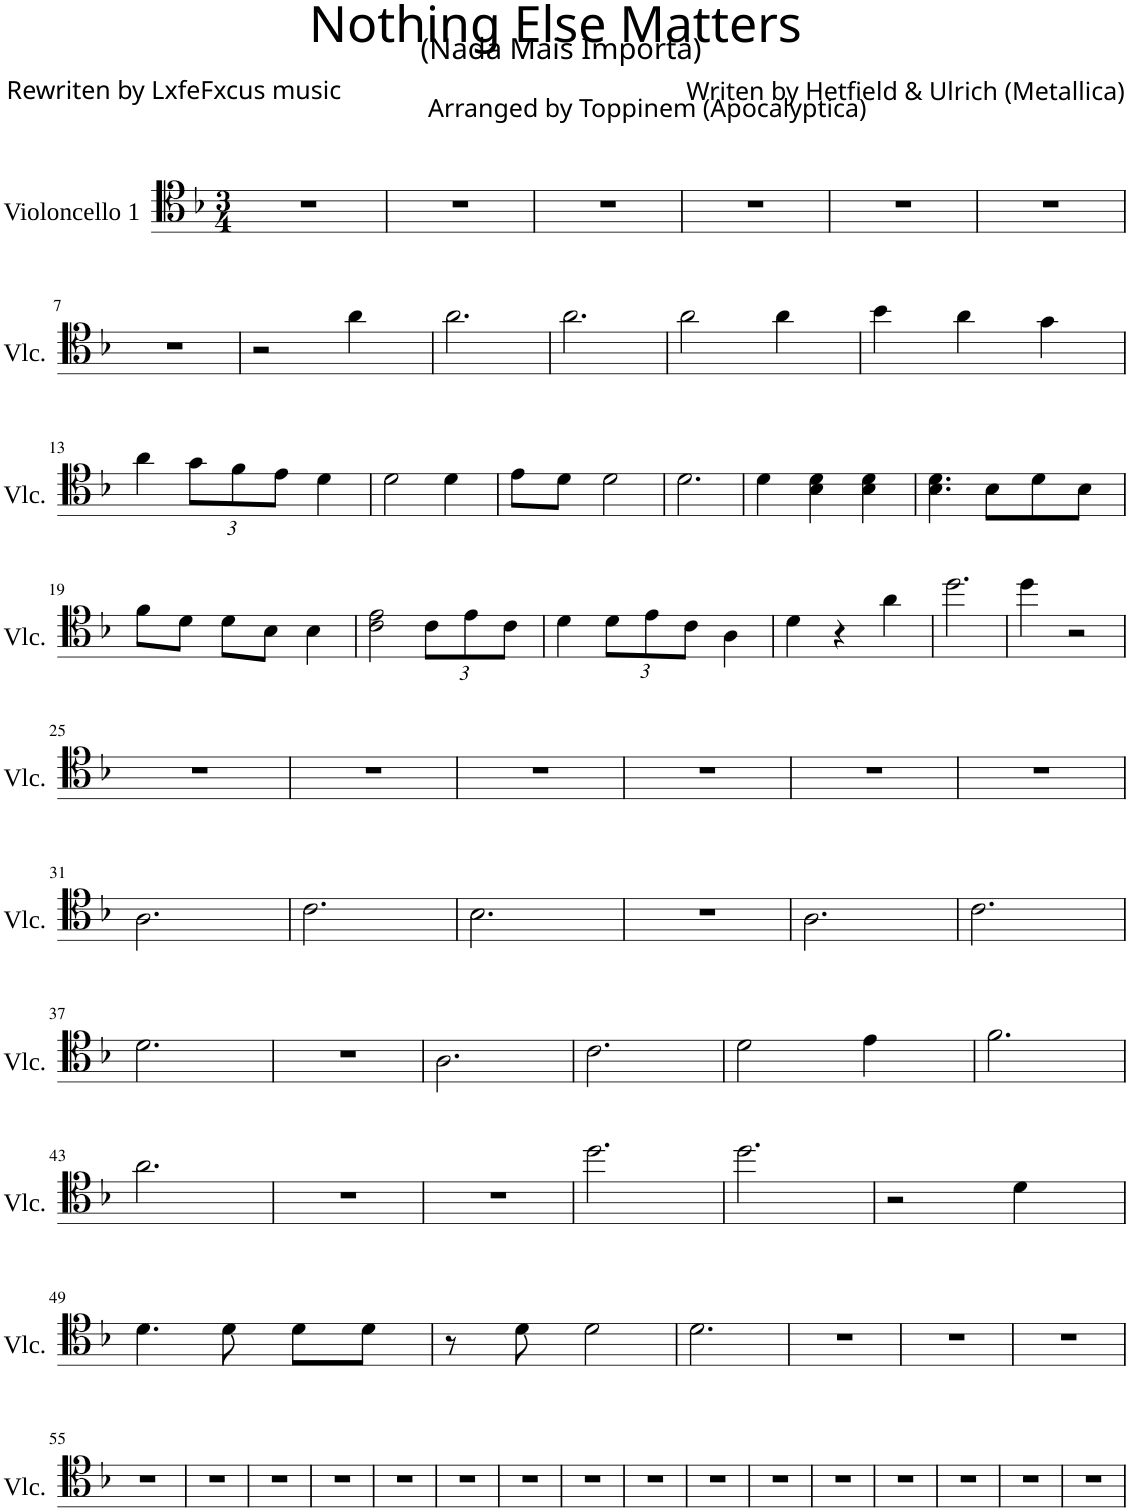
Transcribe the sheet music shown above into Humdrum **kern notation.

**kern
*part1
*staff1
*I"Violoncello 1
*I'Vlc.
*clefC4
*k[b-]
*M3/4
=1
2.r
=2
2.r
=3
2.r
=4
2.r
=5
2.r
=6
2.r
!!LO:LB:g=z
=7
2.r
=8
2r
4a\
=9
2.a\
=10
2.a\
=11
2a\
4a\
=12
4b-\
4a\
4g\
!!LO:LB:g=z
=13
4a\
*Xbrackettup
12g\L
12f\
12e\J
4d\
=14
2d\
4d\
=15
8e\L
8d\J
2d\
=16
2.d\
=17
4d\
4B-\ 4d\
4B-\ 4d\
=18
4.B-\ 4.d\
8B-\L
8d\
8B-\J
!!LO:LB:g=z
=19
8f\L
8d\J
8d\L
8B-\J
4B-\
=20
2c\ 2e\
12c\L
12e\
12c\J
=21
4d\
12d\L
12e\
12c\J
4A\
=22
4d\
4r
4a\
=23
2.dd\
=24
4dd\
2r
!!LO:LB:g=z
=25
2.r
=26
2.r
=27
2.r
=28
2.r
=29
2.r
=30
2.r
!!LO:LB:g=z
=31
2.A\
=32
2.c\
=33
2.B-\
=34
2.r
=35
2.A\
=36
2.c\
!!LO:LB:g=z
=37
2.d\
=38
2.r
=39
2.A\
=40
2.c\
=41
2d\
4e\
=42
2.f\
!!LO:LB:g=z
=43
2.a\
=44
2.r
=45
2.r
=46
2.dd\
=47
2.dd\
=48
2r
4d\
!!LO:LB:g=z
=49
4.d\
8d\
8d\L
8d\J
=50
8r
8d\
2d\
=51
2.d\
=52
2.r
=53
2.r
=54
2.r
!!LO:LB:g=z
=55
2.r
=56
2.r
=57
2.r
=58
2.r
=59
2.r
=60
2.r
=61
2.r
=62
2.r
=63
2.r
=64
2.r
=65
2.r
=66
2.r
=67
2.r
=68
2.r
=69
2.r
=70
2.r
=
*-
